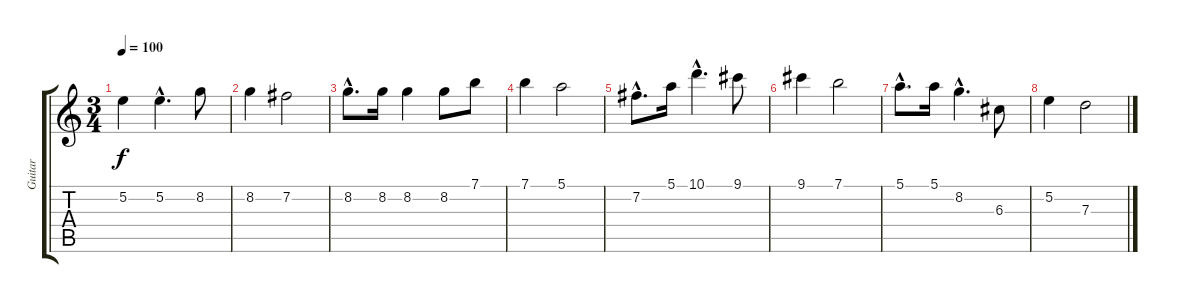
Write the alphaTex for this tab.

\track ("Guitar" "Guitar") {instrument overdrivenguitar}
\staff {score tabs}
\tuning (E4 B3 G3 D3 A2 E2) {hide}
\ts (3 4)
\tempo 100
\clef g2
\ks c
5.2.4{dy f} 5.2{hac}.4{d} 8.2.8 |
8.2.4 7.2.2 |
8.2{hac}.8{d} 8.2.16 8.2.4 8.2.8 7.1.8 |
7.1.4 5.1.2 |
7.2{hac}.8{d} 5.1.16 10.1{hac}.4{d} 9.1.8 |
9.1.4 7.1.2 |
5.1{hac}.8{d} 5.1.16 8.2{hac}.4{d} 6.3.8 |
5.2.4 7.3.2
